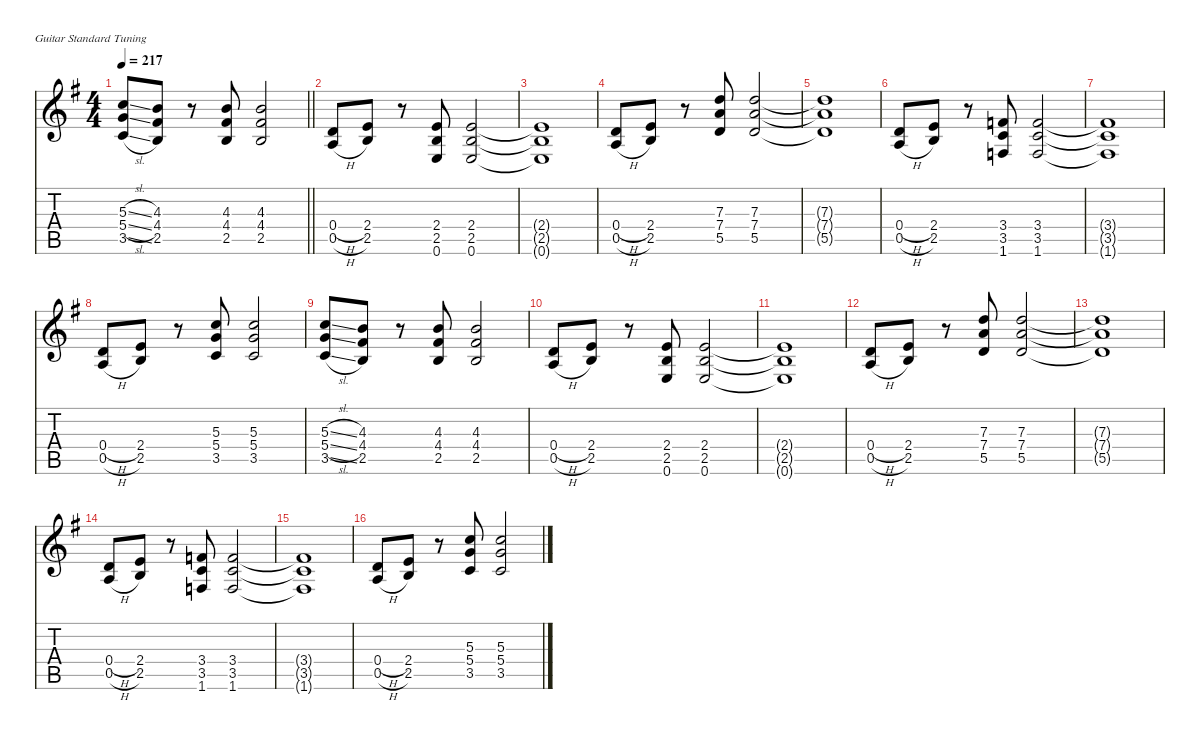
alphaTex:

\defaultSystemsLayout 4
\hideDynamics
\bracketExtendMode nobrackets
\singleTrackTrackNamePolicy hidden
\multiTrackTrackNamePolicy hidden
\firstSystemTrackNameMode fullname
\firstSystemTrackNameOrientation horizontal
\otherSystemsTrackNameOrientation horizontal
\track ("James Hetfield" "el.guit.") {defaultSystemsLayout 6 instrument electricguitarclean}
\staff {score tabs}
\tuning (E4 B3 G3 D3 A2 E2)
\ts (4 4)
\tempo 217
\clef g2
\barLineRight lightlight
\ks eminor
(5.3{sl acc forcenatural} 5.4{sl acc forcenatural} 3.5{sl acc forcenatural}).8{dy f beam Up} (4.3{acc forcenatural} 4.4{acc #} 2.5{acc forcenatural}).8{beam Up} r.8{beam Up} (4.3{acc forcenatural} 4.4{acc #} 2.5{acc forcenatural}).8{beam Up} (4.3{acc forcenatural} 4.4{acc #} 2.5{acc forcenatural}).2{beam Up} |
(0.4{h acc forcenatural} 0.5{h acc forcenatural}).8{beam Up} (2.4{acc forcenatural} 2.5{acc forcenatural}).8{beam Up} r.8{beam Up} (2.4{acc forcenatural} 2.5{acc forcenatural} 0.6{acc forcenatural}).8{beam Up} (2.4{acc forcenatural} 2.5{acc forcenatural} 0.6{acc forcenatural}).2{beam Up} |
(2.4{t acc forcenatural} 2.5{t acc forcenatural} 0.6{t acc forcenatural}).1{beam Up} |
(0.4{h acc forcenatural} 0.5{h acc forcenatural}).8{beam Up} (2.4{acc forcenatural} 2.5{acc forcenatural}).8{beam Up} r.8{beam Up} (7.3{acc forcenatural} 7.4{acc forcenatural} 5.5{acc forcenatural}).8{beam Up} (7.3{acc forcenatural} 7.4{acc forcenatural} 5.5{acc forcenatural}).2{beam Up} |
(7.3{t acc forcenatural} 7.4{t acc forcenatural} 5.5{t acc forcenatural}).1{beam Up} |
(0.4{h acc forcenatural} 0.5{h acc forcenatural}).8{beam Up} (2.4{acc forcenatural} 2.5{acc forcenatural}).8{beam Up} r.8{beam Up} (3.4{acc forcenatural} 3.5{acc forcenatural} 1.6{acc forcenatural}).8{beam Up} (3.4{acc forcenatural} 3.5{acc forcenatural} 1.6{acc forcenatural}).2{beam Up} |
(3.4{t acc forcenatural} 3.5{t acc forcenatural} 1.6{t acc forcenatural}).1{beam Up} |
(0.4{h acc forcenatural} 0.5{h acc forcenatural}).8{beam Up} (2.4{acc forcenatural} 2.5{acc forcenatural}).8{beam Up} r.8{beam Up} (5.3{acc forcenatural} 5.4{acc forcenatural} 3.5{acc forcenatural}).8{beam Up} (5.3{acc forcenatural} 5.4{acc forcenatural} 3.5{acc forcenatural}).2{beam Up} |
(5.3{sl acc forcenatural} 5.4{sl acc forcenatural} 3.5{sl acc forcenatural}).8{beam Up} (4.3{acc forcenatural} 4.4{acc #} 2.5{acc forcenatural}).8{beam Up} r.8{beam Up} (4.3{acc forcenatural} 4.4{acc #} 2.5{acc forcenatural}).8{beam Up} (4.3{acc forcenatural} 4.4{acc #} 2.5{acc forcenatural}).2{beam Up} |
(0.4{h acc forcenatural} 0.5{h acc forcenatural}).8{beam Up} (2.4{acc forcenatural} 2.5{acc forcenatural}).8{beam Up} r.8{beam Up} (2.4{acc forcenatural} 2.5{acc forcenatural} 0.6{acc forcenatural}).8{beam Up} (2.4{acc forcenatural} 2.5{acc forcenatural} 0.6{acc forcenatural}).2{beam Up} |
(2.4{t acc forcenatural} 2.5{t acc forcenatural} 0.6{t acc forcenatural}).1{beam Up} |
(0.4{h acc forcenatural} 0.5{h acc forcenatural}).8{beam Up} (2.4{acc forcenatural} 2.5{acc forcenatural}).8{beam Up} r.8{beam Up} (7.3{acc forcenatural} 7.4{acc forcenatural} 5.5{acc forcenatural}).8{beam Up} (7.3{acc forcenatural} 7.4{acc forcenatural} 5.5{acc forcenatural}).2{beam Up} |
(7.3{t acc forcenatural} 7.4{t acc forcenatural} 5.5{t acc forcenatural}).1{beam Up} |
(0.4{h acc forcenatural} 0.5{h acc forcenatural}).8{beam Up} (2.4{acc forcenatural} 2.5{acc forcenatural}).8{beam Up} r.8{beam Up} (3.4{acc forcenatural} 3.5{acc forcenatural} 1.6{acc forcenatural}).8{beam Up} (3.4{acc forcenatural} 3.5{acc forcenatural} 1.6{acc forcenatural}).2{beam Up} |
(3.4{t acc forcenatural} 3.5{t acc forcenatural} 1.6{t acc forcenatural}).1{beam Up} |
(0.4{h acc forcenatural} 0.5{h acc forcenatural}).8{beam Up} (2.4{acc forcenatural} 2.5{acc forcenatural}).8{beam Up} r.8{beam Up} (5.3{acc forcenatural} 5.4{acc forcenatural} 3.5{acc forcenatural}).8{beam Up} (5.3{acc forcenatural} 5.4{acc forcenatural} 3.5{acc forcenatural}).2{beam Up}
